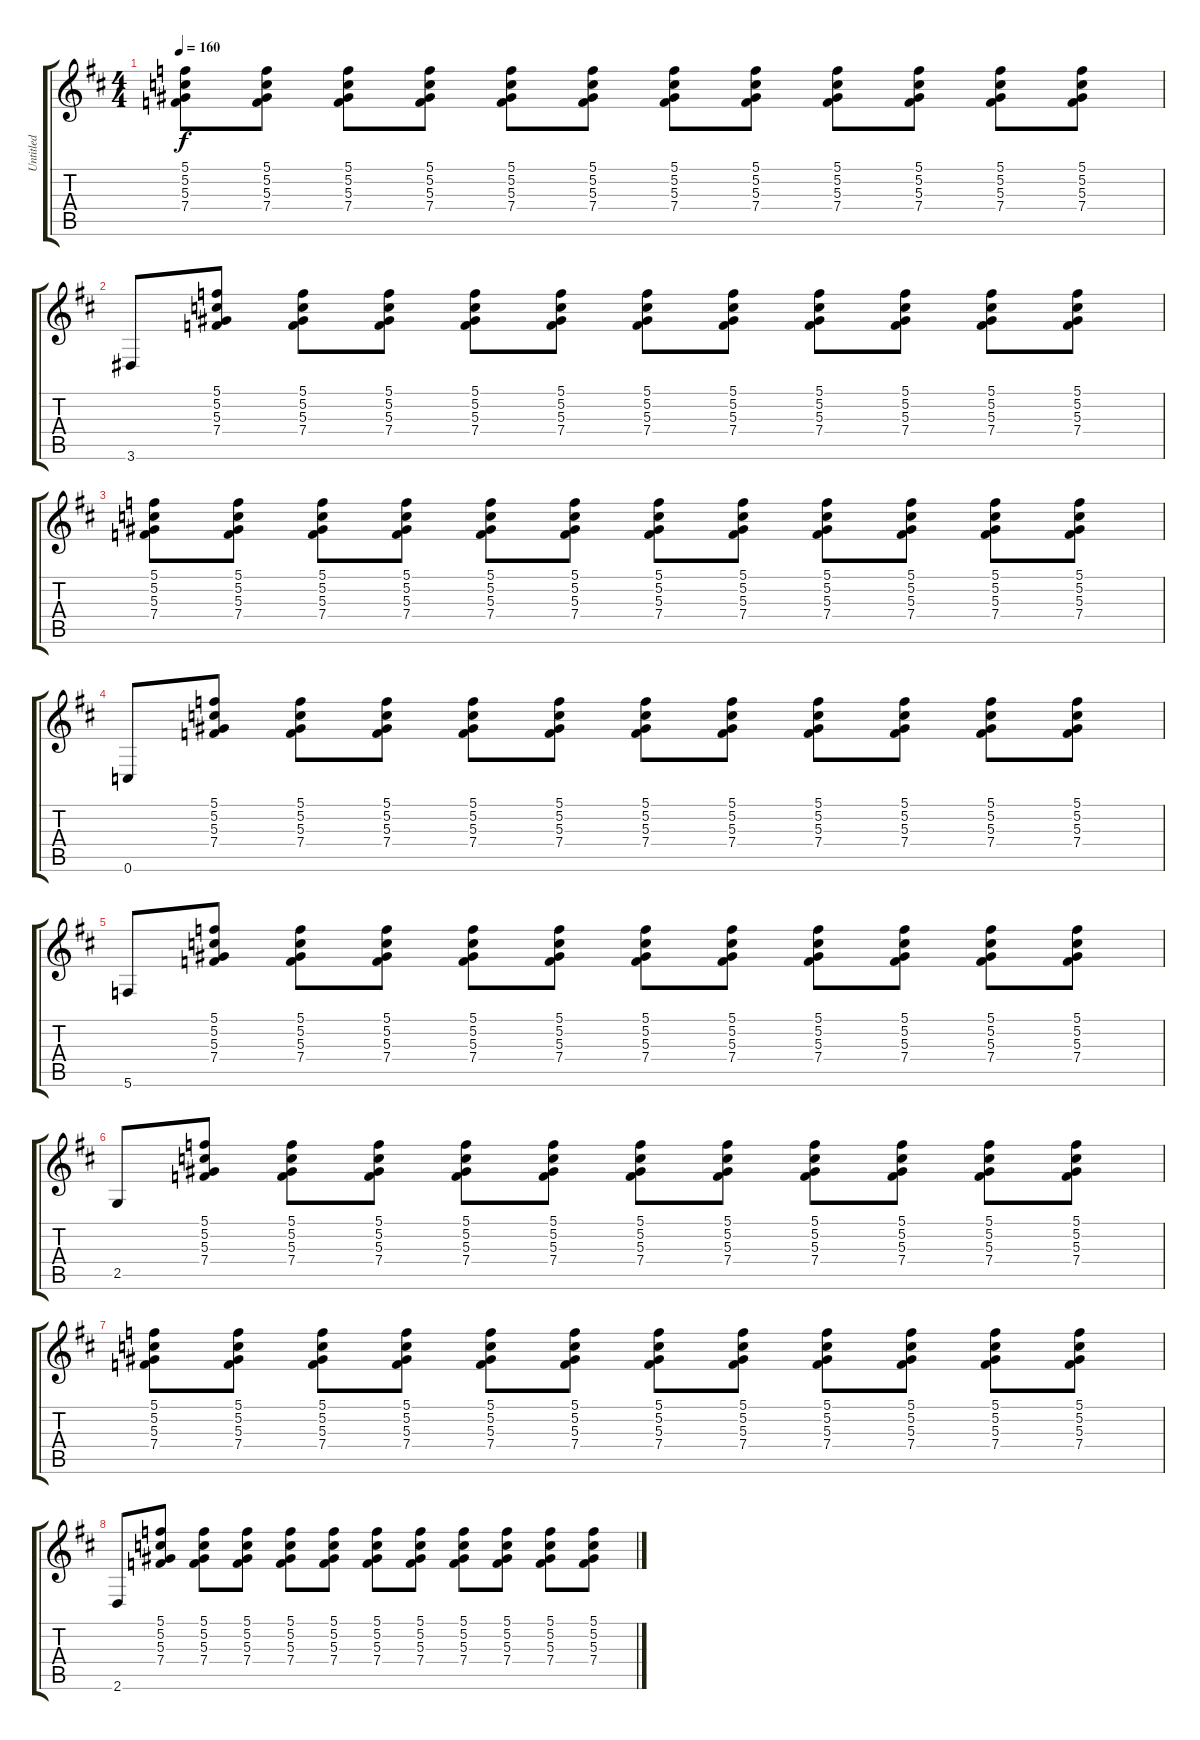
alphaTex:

\track ("Untitled" "Untitled") {instrument overdrivenguitar}
\staff {score tabs}
\tuning (C4 G3 Eb3 Bb2 F2 C2) {hide}
\ts (4 4)
\tempo 160
\clef g2
\ks d
(5.1 5.2 5.3 7.4).8{dy f} (5.1 5.2 5.3 7.4).8 (5.1 5.2 5.3 7.4).8 (5.1 5.2 5.3 7.4).8 (5.1 5.2 5.3 7.4).8 (5.1 5.2 5.3 7.4).8 (5.1 5.2 5.3 7.4).8 (5.1 5.2 5.3 7.4).8 (5.1 5.2 5.3 7.4).8 (5.1 5.2 5.3 7.4).8 (5.1 5.2 5.3 7.4).8 (5.1 5.2 5.3 7.4).8 |
3.6.8 (5.1 5.2 5.3 7.4).8 (5.1 5.2 5.3 7.4).8 (5.1 5.2 5.3 7.4).8 (5.1 5.2 5.3 7.4).8 (5.1 5.2 5.3 7.4).8 (5.1 5.2 5.3 7.4).8 (5.1 5.2 5.3 7.4).8 (5.1 5.2 5.3 7.4).8 (5.1 5.2 5.3 7.4).8 (5.1 5.2 5.3 7.4).8 (5.1 5.2 5.3 7.4).8 |
(5.1 5.2 5.3 7.4).8 (5.1 5.2 5.3 7.4).8 (5.1 5.2 5.3 7.4).8 (5.1 5.2 5.3 7.4).8 (5.1 5.2 5.3 7.4).8 (5.1 5.2 5.3 7.4).8 (5.1 5.2 5.3 7.4).8 (5.1 5.2 5.3 7.4).8 (5.1 5.2 5.3 7.4).8 (5.1 5.2 5.3 7.4).8 (5.1 5.2 5.3 7.4).8 (5.1 5.2 5.3 7.4).8 |
0.6.8 (5.1 5.2 5.3 7.4).8 (5.1 5.2 5.3 7.4).8 (5.1 5.2 5.3 7.4).8 (5.1 5.2 5.3 7.4).8 (5.1 5.2 5.3 7.4).8 (5.1 5.2 5.3 7.4).8 (5.1 5.2 5.3 7.4).8 (5.1 5.2 5.3 7.4).8 (5.1 5.2 5.3 7.4).8 (5.1 5.2 5.3 7.4).8 (5.1 5.2 5.3 7.4).8 |
5.6.8 (5.1 5.2 5.3 7.4).8 (5.1 5.2 5.3 7.4).8 (5.1 5.2 5.3 7.4).8 (5.1 5.2 5.3 7.4).8 (5.1 5.2 5.3 7.4).8 (5.1 5.2 5.3 7.4).8 (5.1 5.2 5.3 7.4).8 (5.1 5.2 5.3 7.4).8 (5.1 5.2 5.3 7.4).8 (5.1 5.2 5.3 7.4).8 (5.1 5.2 5.3 7.4).8 |
2.5.8 (5.1 5.2 5.3 7.4).8 (5.1 5.2 5.3 7.4).8 (5.1 5.2 5.3 7.4).8 (5.1 5.2 5.3 7.4).8 (5.1 5.2 5.3 7.4).8 (5.1 5.2 5.3 7.4).8 (5.1 5.2 5.3 7.4).8 (5.1 5.2 5.3 7.4).8 (5.1 5.2 5.3 7.4).8 (5.1 5.2 5.3 7.4).8 (5.1 5.2 5.3 7.4).8 |
(5.1 5.2 5.3 7.4).8 (5.1 5.2 5.3 7.4).8 (5.1 5.2 5.3 7.4).8 (5.1 5.2 5.3 7.4).8 (5.1 5.2 5.3 7.4).8 (5.1 5.2 5.3 7.4).8 (5.1 5.2 5.3 7.4).8 (5.1 5.2 5.3 7.4).8 (5.1 5.2 5.3 7.4).8 (5.1 5.2 5.3 7.4).8 (5.1 5.2 5.3 7.4).8 (5.1 5.2 5.3 7.4).8 |
2.6.8 (5.1 5.2 5.3 7.4).8 (5.1 5.2 5.3 7.4).8 (5.1 5.2 5.3 7.4).8 (5.1 5.2 5.3 7.4).8 (5.1 5.2 5.3 7.4).8 (5.1 5.2 5.3 7.4).8 (5.1 5.2 5.3 7.4).8 (5.1 5.2 5.3 7.4).8 (5.1 5.2 5.3 7.4).8 (5.1 5.2 5.3 7.4).8 (5.1 5.2 5.3 7.4).8
